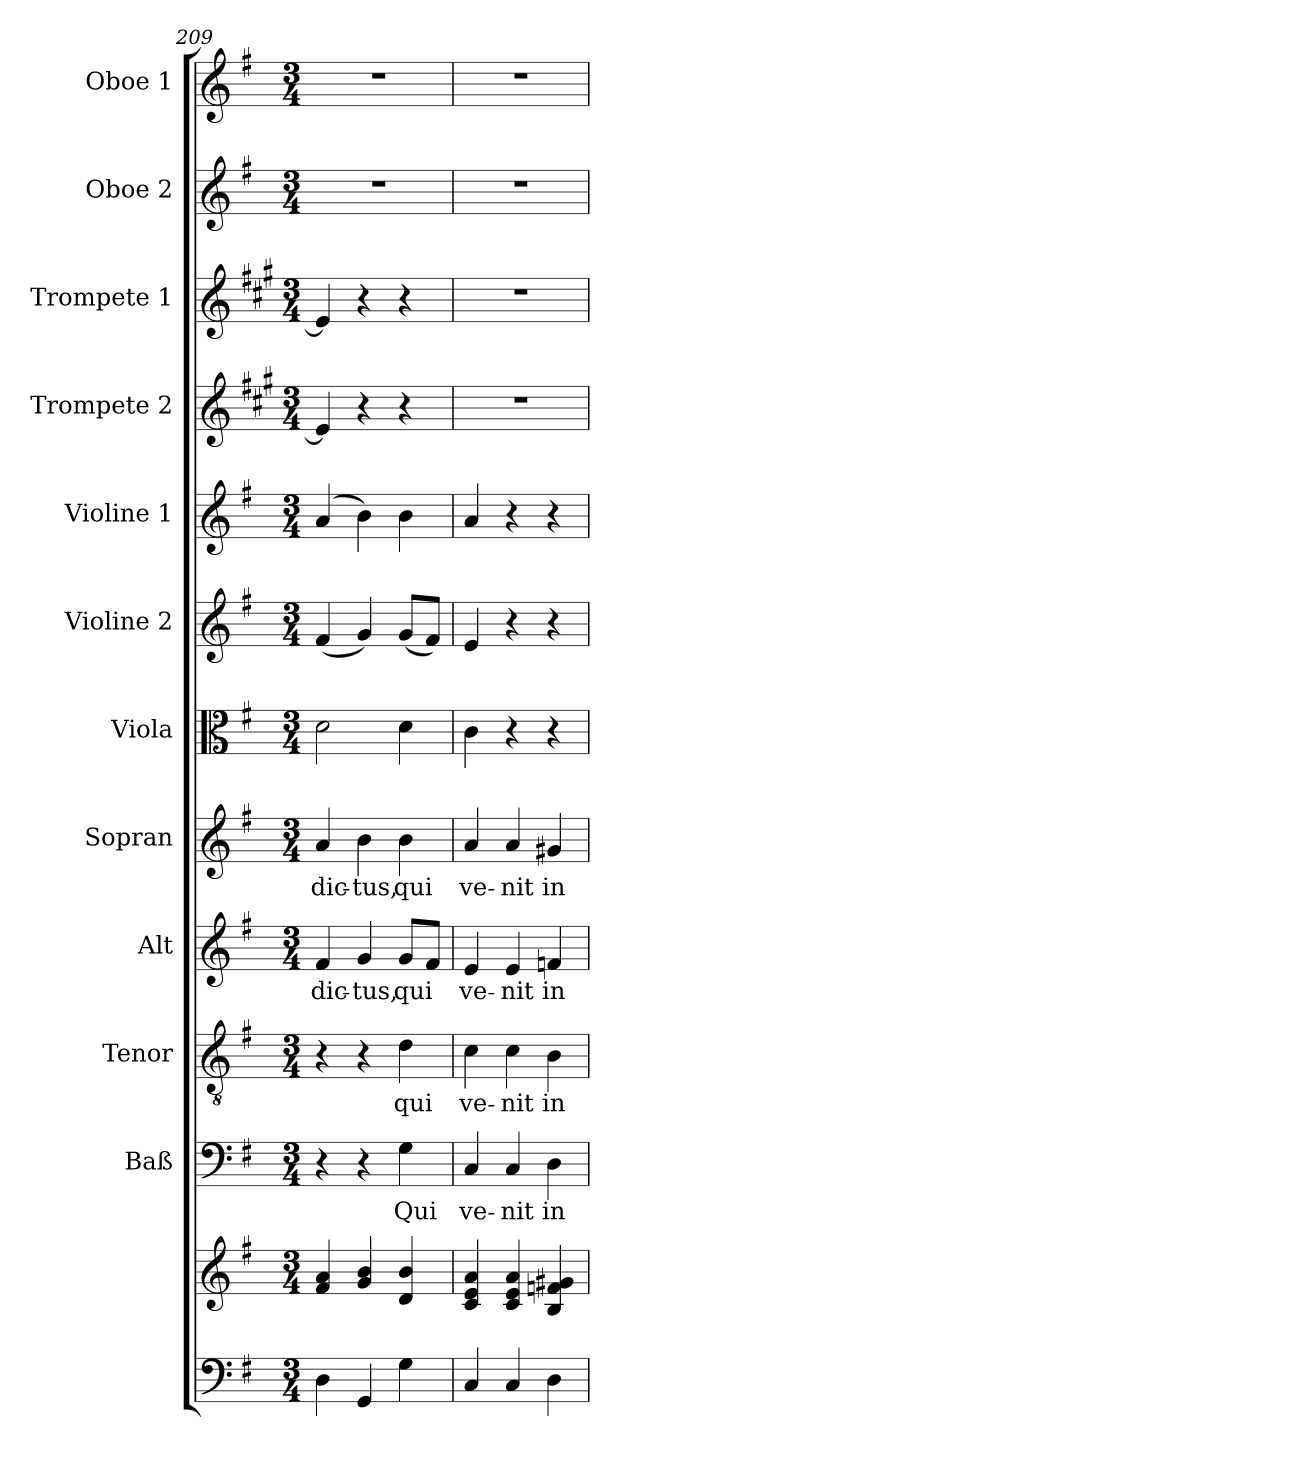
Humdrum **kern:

**kern	**kern	**kern	**text	**kern	**text	**kern	**text	**kern	**text	**kern	**kern	**kern	**kern	**kern	**kern	**kern
*part12	*part12	*part11	*part11	*part10	*part10	*part9	*part9	*part8	*part8	*part7	*part6	*part5	*part4	*part3	*part2	*part1
*staff13	*staff12	*staff11	*staff11	*staff10	*staff10	*staff9	*staff9	*staff8	*staff8	*staff7	*staff6	*staff5	*staff4	*staff3	*staff2	*staff1
*	*	*I"Baß	*	*I"Tenor	*	*I"Alt	*	*I"Sopran	*	*I"Viola	*I"Violine 2	*I"Violine 1	*I"Trompete 2	*I"Trompete 1	*I"Oboe 2	*I"Oboe 1
*	*	*I'Baß	*	*I'Ten	*	*I'Alt	*	*I'Sop	*	*I'Vla.	*I'Vln. 2	*I'Vln. 1	*I'Trp. 2	*I'Trp. 1	*I'Ob. 2	*I'Ob. 1
*clefF4	*clefG2	*clefF4	*	*clefGv2	*	*clefG2	*	*clefG2	*	*clefC3	*clefG2	*clefG2	*clefG2	*clefG2	*clefG2	*clefG2
*	*	*	*	*	*	*	*	*	*	*	*	*	*ITrd1c2	*ITrd1c2	*	*
*k[f#]	*k[f#]	*k[f#]	*	*k[f#]	*	*k[f#]	*	*k[f#]	*	*k[f#]	*k[f#]	*k[f#]	*k[f#]	*k[f#]	*k[f#]	*k[f#]
*G:	*G:	*G:	*	*G:	*	*G:	*	*G:	*	*G:	*G:	*G:	*G:	*G:	*G:	*G:
*M3/4	*M3/4	*M3/4	*	*M3/4	*	*M3/4	*	*M3/4	*	*M3/4	*M3/4	*M3/4	*M3/4	*M3/4	*M3/4	*M3/4
=209	=209	=209	=209	=209	=209	=209	=209	=209	=209	=209	=209	=209	=209	=209	=209	=209
!	!	!	!	!	!	!	!LO:LY:b	!	!LO:LY:b	!	!	!	!	!	!	!
4D\	4f#/ 4a/	4r	.	4r	.	4f#/	-dic-	4a/	-dic-	2d\	(<4f#/	(4a/	4d/]	4d/]	2.r	2.r
!	!	!	!	!	!	!	!LO:LY:b	!	!LO:LY:b	!	!	!	!	!	!	!
4GG/	4g/ 4b/	4r	.	4r	.	4g/	-tus,	4b\	-tus,	.	4g/)	4b\)	4r	4r	.	.
!	!	!	!LO:LY:b	!	!LO:LY:b	!	!LO:LY:b	!	!LO:LY:b	!	!	!	!	!	!	!
4G\	4d/ 4b/	4G\	Qui	4d\	qui	8g/L	qui	4b\	qui	4d\	(<8g/L	4b\	4r	4r	.	.
.	.	.	.	.	.	8f#/J	.	.	.	.	8f#/J)	.	.	.	.	.
=210	=210	=210	=210	=210	=210	=210	=210	=210	=210	=210	=210	=210	=210	=210	=210	=210
!	!	!	!LO:LY:b	!	!LO:LY:b	!	!LO:LY:b	!	!LO:LY:b	!	!	!	!	!	!	!
4C/	4c/ 4e/ 4a/	4C/	ve-	4c\	ve-	4e/	ve-	4a/	ve-	4c\	4e/	4a/	2.r	2.r	2.r	2.r
!	!	!	!LO:LY:b	!	!LO:LY:b	!	!LO:LY:b	!	!LO:LY:b	!	!	!	!	!	!	!
4C/	4c/ 4e/ 4a/	4C/	-nit	4c\	-nit	4e/	-nit	4a/	-nit	4r	4r	4r	.	.	.	.
!	!	!	!LO:LY:b	!	!LO:LY:b	!	!LO:LY:b	!	!LO:LY:b	!	!	!	!	!	!	!
4D\	4B/ 4fn/ 4g#X/	4D\	in	4B\	in	4fn/	in	4g#X/	in	4r	4r	4r	.	.	.	.
=	=	=	=	=	=	=	=	=	=	=	=	=	=	=	=	=
*-	*-	*-	*-	*-	*-	*-	*-	*-	*-	*-	*-	*-	*-	*-	*-	*-
